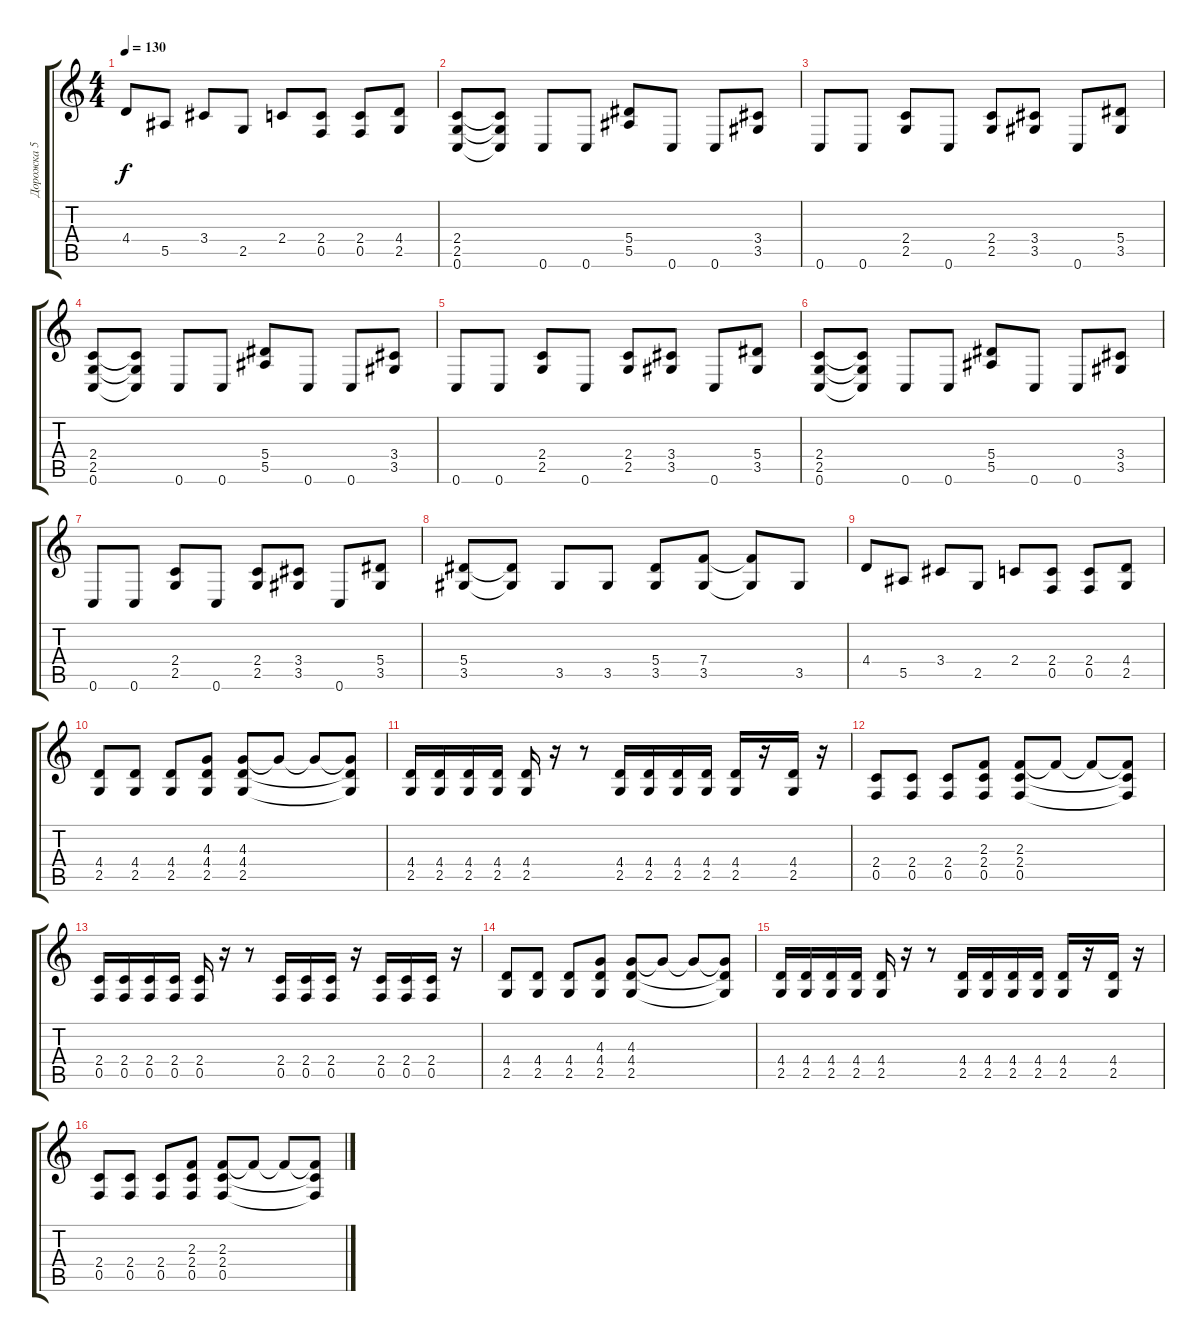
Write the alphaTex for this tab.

\track ("Дорожка 5" "Дорожка 5") {instrument distortionguitar}
\staff {score tabs}
\tuning (C4 G3 Eb3 Bb2 F2 C2) {hide}
\ts (4 4)
\tempo 130
\clef g2
\ks c
4.4.8{dy f} 5.5.8 3.4.8 2.5.8 2.4.8 (2.4 0.5).8 (2.4 0.5).8 (4.4 2.5).8 |
(2.4 2.5 0.6).8 (2.4{t} 2.5{t} 0.6{t}).8 0.6.8 0.6.8 (5.4 5.5).8 0.6.8 0.6.8 (3.4 3.5).8 |
0.6.8 0.6.8 (2.4 2.5).8 0.6.8 (2.4 2.5).8 (3.4 3.5).8 0.6.8 (5.4 3.5).8 |
(2.4 2.5 0.6).8 (2.4{t} 2.5{t} 0.6{t}).8 0.6.8 0.6.8 (5.4 5.5).8 0.6.8 0.6.8 (3.4 3.5).8 |
0.6.8 0.6.8 (2.4 2.5).8 0.6.8 (2.4 2.5).8 (3.4 3.5).8 0.6.8 (5.4 3.5).8 |
(2.4 2.5 0.6).8 (2.4{t} 2.5{t} 0.6{t}).8 0.6.8 0.6.8 (5.4 5.5).8 0.6.8 0.6.8 (3.4 3.5).8 |
0.6.8 0.6.8 (2.4 2.5).8 0.6.8 (2.4 2.5).8 (3.4 3.5).8 0.6.8 (5.4 3.5).8 |
(5.4 3.5).8 (5.4{t} 3.5{t}).8 3.5.8 3.5.8 (5.4 3.5).8 (7.4 3.5).8 (7.4{t} 3.5{t}).8 3.5.8 |
4.4.8 5.5.8 3.4.8 2.5.8 2.4.8 (2.4 0.5).8 (2.4 0.5).8 (4.4 2.5).8 |
(4.4 2.5).8 (4.4 2.5).8 (4.4 2.5).8 (4.3 4.4 2.5).8 (4.3 4.4 2.5).8 4.3{t}.8 4.3{t}.8 (4.3{t} 4.4{t} 2.5{t}).8 |
(4.4 2.5).16 (4.4 2.5).16 (4.4 2.5).16 (4.4 2.5).16 (4.4 2.5).16 r.16 r.8 (4.4 2.5).16 (4.4 2.5).16 (4.4 2.5).16 (4.4 2.5).16 (4.4 2.5).16 r.16 (4.4 2.5).16 r.16 |
(2.4 0.5).8 (2.4 0.5).8 (2.4 0.5).8 (2.3 2.4 0.5).8 (2.3 2.4 0.5).8 2.3{t}.8 2.3{t}.8 (2.3{t} 2.4{t} 0.5{t}).8 |
(2.4 0.5).16 (2.4 0.5).16 (2.4 0.5).16 (2.4 0.5).16 (2.4 0.5).16 r.16 r.8 (2.4 0.5).16 (2.4 0.5).16 (2.4 0.5).16 r.16 (2.4 0.5).16 (2.4 0.5).16 (2.4 0.5).16 r.16 |
(4.4 2.5).8 (4.4 2.5).8 (4.4 2.5).8 (4.3 4.4 2.5).8 (4.3 4.4 2.5).8 4.3{t}.8 4.3{t}.8 (4.3{t} 4.4{t} 2.5{t}).8 |
(4.4 2.5).16 (4.4 2.5).16 (4.4 2.5).16 (4.4 2.5).16 (4.4 2.5).16 r.16 r.8 (4.4 2.5).16 (4.4 2.5).16 (4.4 2.5).16 (4.4 2.5).16 (4.4 2.5).16 r.16 (4.4 2.5).16 r.16 |
(2.4 0.5).8 (2.4 0.5).8 (2.4 0.5).8 (2.3 2.4 0.5).8 (2.3 2.4 0.5).8 2.3{t}.8 2.3{t}.8 (2.3{t} 2.4{t} 0.5{t}).8
